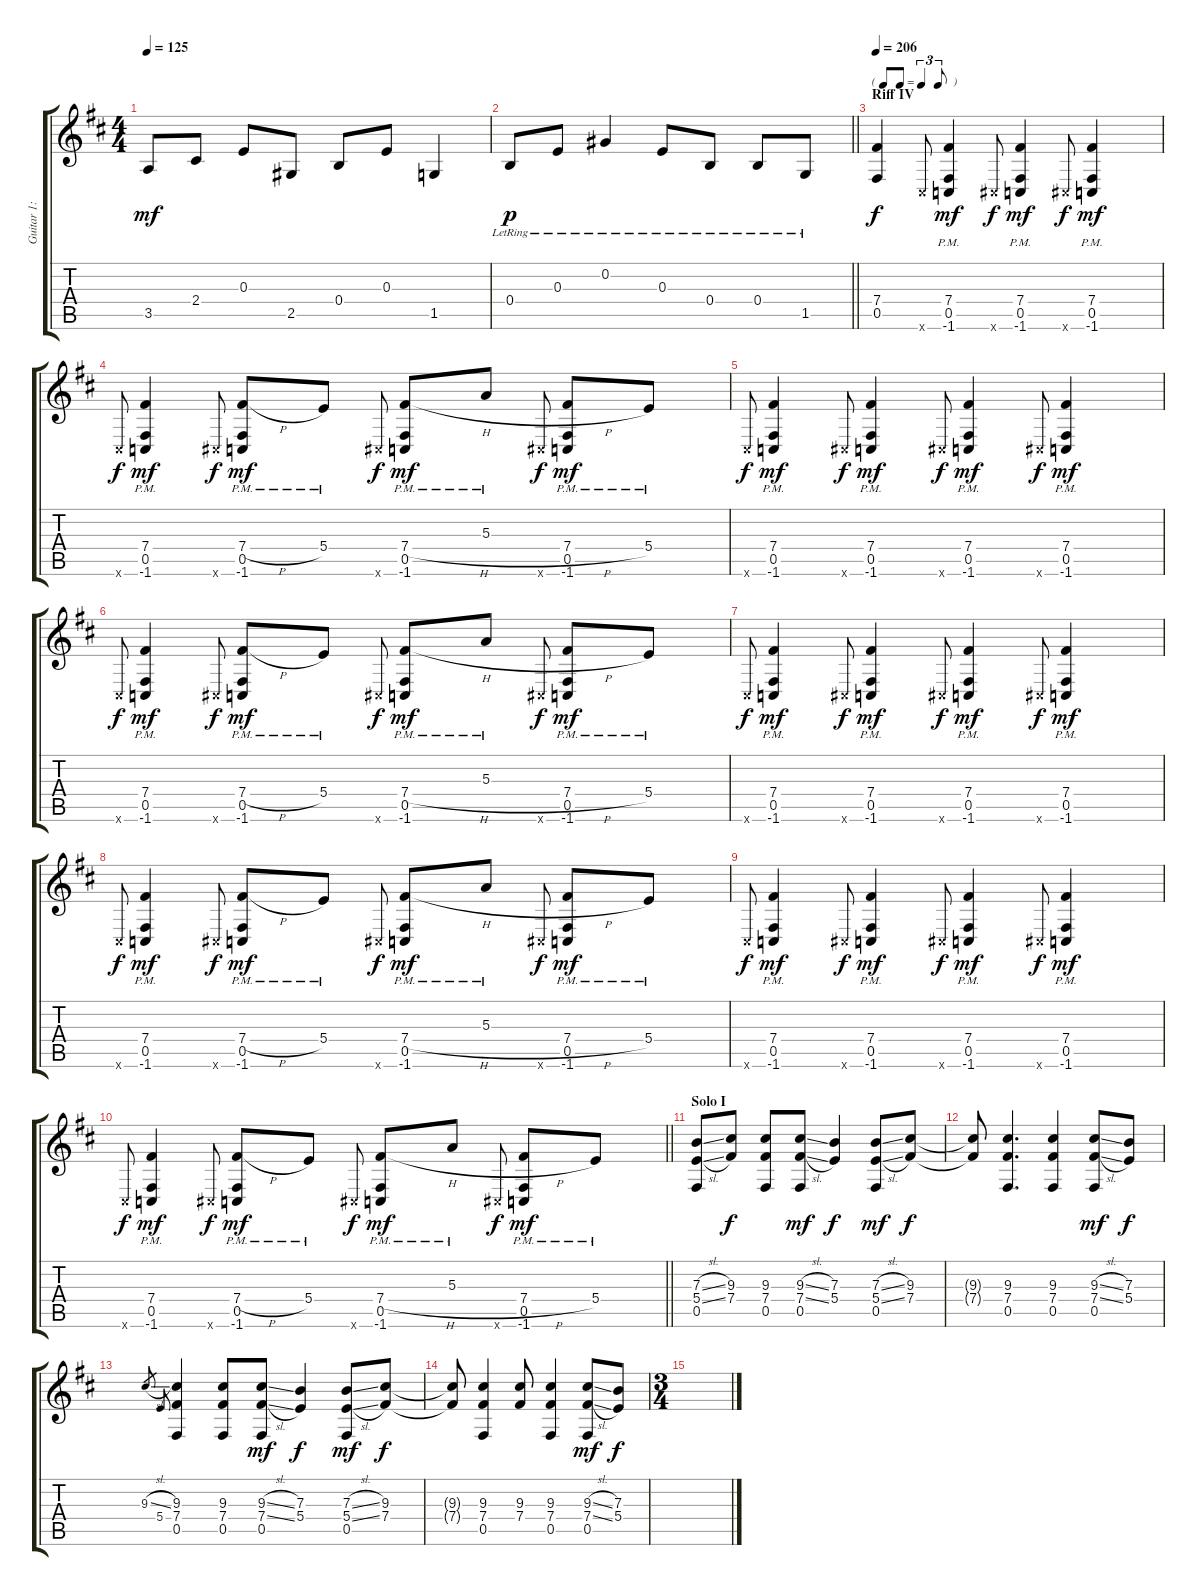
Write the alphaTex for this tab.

\track ("Guitar 1: Tony" "Guitar 1: ") {instrument distortionguitar}
\staff {score tabs}
\tuning (Db4 Ab3 E3 B2 Gb2 Db2) {hide}
\ts (4 4)
\tempo 125
\clef g2
\ks d
3.5.8{dy mf} 2.4.8 0.3.8 2.5.8 0.4.8 0.3.8 1.5.4 |
\barLineRight lightlight
0.4{lr}.8{dy p} 0.3{lr}.8 0.2{lr}.4 0.3{lr}.8 0.4{lr}.8 0.4{lr}.8 1.5{lr}.8 |
\tf triplet8th
\section ("" "Riff IV")
\tempo 206
(7.4 0.5).4{dy f} 0.6{x}.8{gr onbeat} (7.4 0.5{pm} -1.6).4{dy mf} 0.6{x}.8{gr onbeat dy f} (7.4 0.5{pm} -1.6).4{dy mf} 0.6{x}.8{gr onbeat dy f} (7.4 0.5{pm} -1.6).4{dy mf} |
0.6{x}.8{gr onbeat dy f} (7.4{pm} 0.5{pm} -1.6).4{dy mf} 0.6{x}.8{gr onbeat dy f} (7.4{h pm} 0.5{pm} -1.6).8{dy mf} 5.4{pm}.8 0.6{x}.8{gr onbeat dy f} (7.4{h pm} 0.5{pm} -1.6).8{dy mf} 5.3{pm}.8 0.6{x}.8{gr onbeat dy f} (7.4{h pm} 0.5{pm} -1.6).8{dy mf} 5.4{pm}.8 |
0.6{x}.8{gr onbeat dy f} (7.4 0.5{pm} -1.6).4{dy mf} 0.6{x}.8{gr onbeat dy f} (7.4 0.5{pm} -1.6).4{dy mf} 0.6{x}.8{gr onbeat dy f} (7.4 0.5{pm} -1.6).4{dy mf} 0.6{x}.8{gr onbeat dy f} (7.4 0.5{pm} -1.6).4{dy mf} |
0.6{x}.8{gr onbeat dy f} (7.4{pm} 0.5{pm} -1.6).4{dy mf} 0.6{x}.8{gr onbeat dy f} (7.4{h pm} 0.5{pm} -1.6).8{dy mf} 5.4{pm}.8 0.6{x}.8{gr onbeat dy f} (7.4{h pm} 0.5{pm} -1.6).8{dy mf} 5.3{pm}.8 0.6{x}.8{gr onbeat dy f} (7.4{h pm} 0.5{pm} -1.6).8{dy mf} 5.4{pm}.8 |
0.6{x}.8{gr onbeat dy f} (7.4 0.5{pm} -1.6).4{dy mf} 0.6{x}.8{gr onbeat dy f} (7.4 0.5{pm} -1.6).4{dy mf} 0.6{x}.8{gr onbeat dy f} (7.4 0.5{pm} -1.6).4{dy mf} 0.6{x}.8{gr onbeat dy f} (7.4 0.5{pm} -1.6).4{dy mf} |
0.6{x}.8{gr onbeat dy f} (7.4{pm} 0.5{pm} -1.6).4{dy mf} 0.6{x}.8{gr onbeat dy f} (7.4{h pm} 0.5{pm} -1.6).8{dy mf} 5.4{pm}.8 0.6{x}.8{gr onbeat dy f} (7.4{h pm} 0.5{pm} -1.6).8{dy mf} 5.3{pm}.8 0.6{x}.8{gr onbeat dy f} (7.4{h pm} 0.5{pm} -1.6).8{dy mf} 5.4{pm}.8 |
0.6{x}.8{gr onbeat dy f} (7.4 0.5{pm} -1.6).4{dy mf} 0.6{x}.8{gr onbeat dy f} (7.4 0.5{pm} -1.6).4{dy mf} 0.6{x}.8{gr onbeat dy f} (7.4 0.5{pm} -1.6).4{dy mf} 0.6{x}.8{gr onbeat dy f} (7.4 0.5{pm} -1.6).4{dy mf} |
\barLineRight lightlight
0.6{x}.8{gr onbeat dy f} (7.4{pm} 0.5{pm} -1.6).4{dy mf} 0.6{x}.8{gr onbeat dy f} (7.4{h pm} 0.5{pm} -1.6).8{dy mf} 5.4{pm}.8 0.6{x}.8{gr onbeat dy f} (7.4{h pm} 0.5{pm} -1.6).8{dy mf} 5.3{pm}.8 0.6{x}.8{gr onbeat dy f} (7.4{h pm} 0.5{pm} -1.6).8{dy mf} 5.4{pm}.8 |
\section ("" "Solo I")
(7.3{sl} 5.4{sl} 0.5).8 (9.3 7.4).8{dy f} (9.3 7.4 0.5).8 (9.3{sl} 7.4{sl} 0.5).8{dy mf} (7.3 5.4).4{dy f} (7.3{sl} 5.4{sl} 0.5).8{dy mf} (9.3 7.4).8{dy f} |
(9.3{t} 7.4{t}).8 (9.3 7.4 0.5).4{d} (9.3 7.4 0.5).4 (9.3{sl} 7.4{sl} 0.5).8{dy mf} (7.3 5.4).8{dy f} |
9.3{sl}.16{gr} 5.4.16{gr onbeat} (9.3 7.4 0.5).4 (9.3 7.4 0.5).8 (9.3{sl} 7.4{sl} 0.5).8{dy mf} (7.3 5.4).4{dy f} (7.3{sl} 5.4{sl} 0.5).8{dy mf} (9.3 7.4).8{dy f} |
(9.3{t} 7.4{t}).8 (9.3 7.4 0.5).4 (9.3 7.4).8 (9.3 7.4 0.5).4 (9.3{sl} 7.4{sl} 0.5).8{dy mf} (7.3 5.4).8{dy f} |
\ts (3 4)
